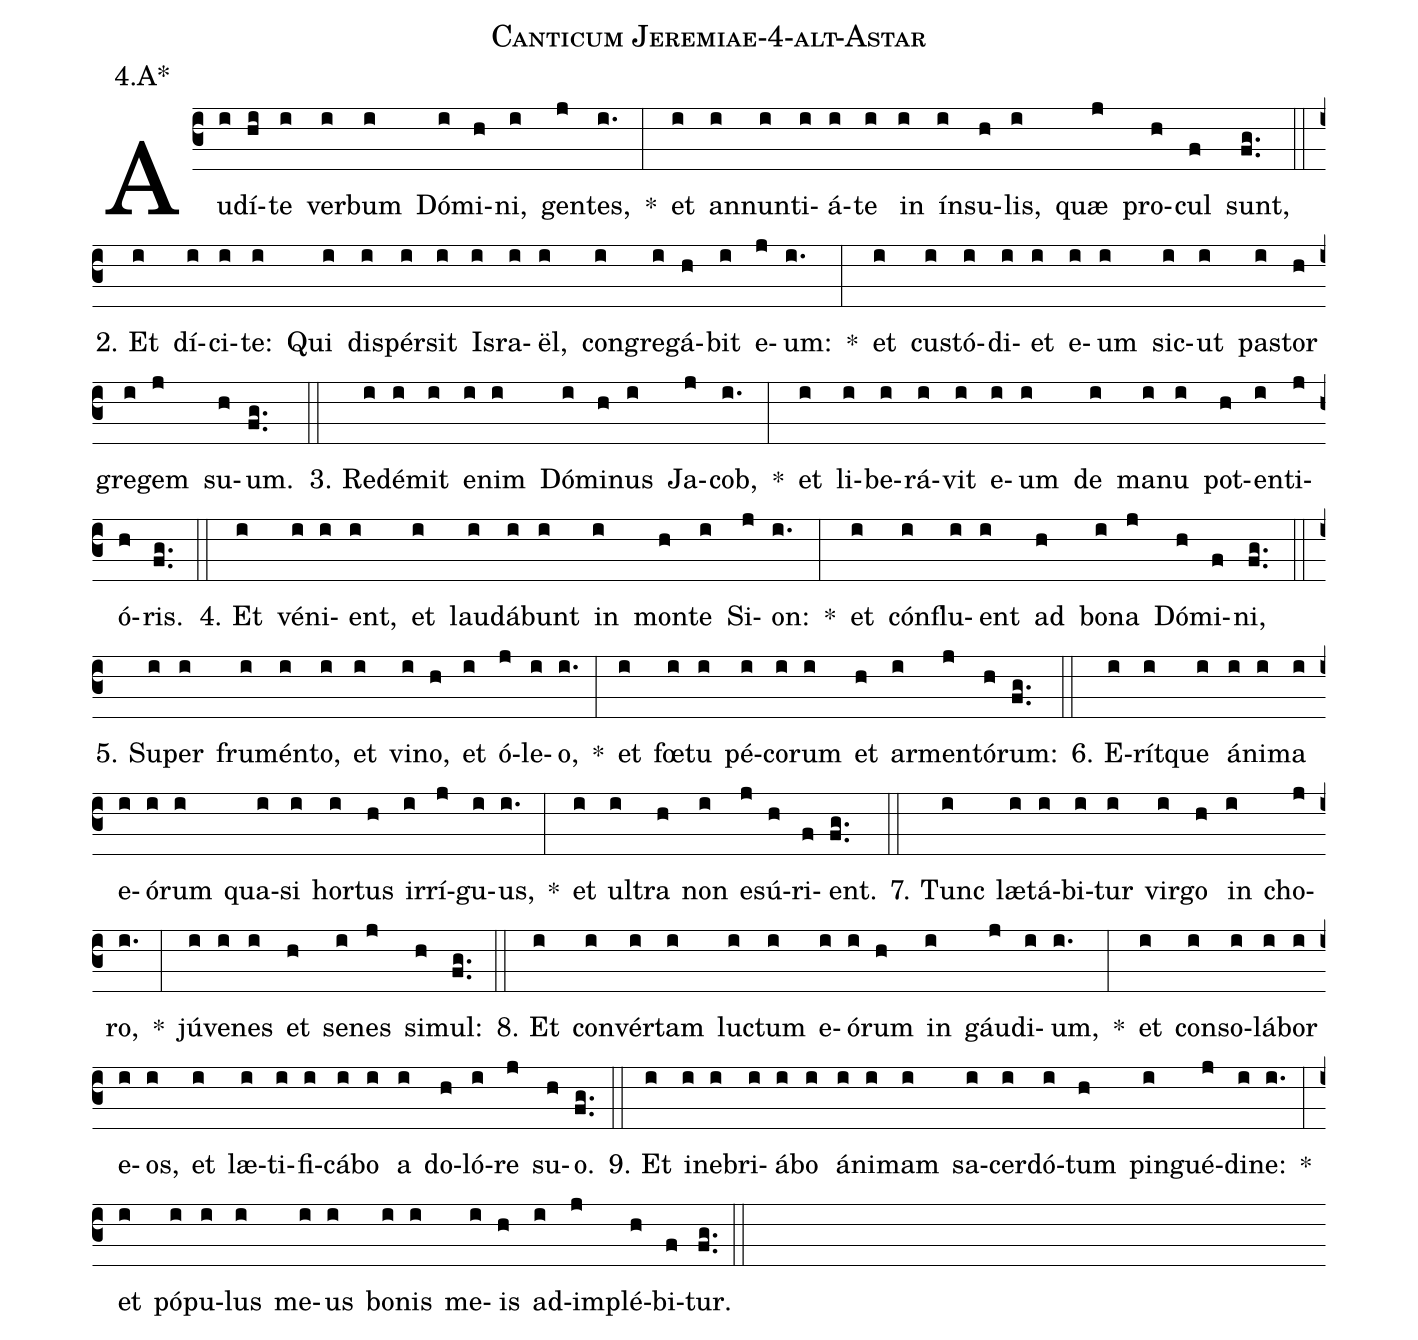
name: Canticum Jeremiae-4-alt-Astar;
annotation: 4.A*;
%%
(c3)Au(i)dí(hi)te(i) ver(i)bum(i) Dó(i)mi(h)ni,(i) gen(j)tes,(i.) *(:) et(i) an(i)nun(i)ti(i)á(i)te(i) in(i) ín(i)su(h)lis,(i) quæ(j) pro(h)cul(f) sunt,(fg..) (::)
2. Et(i) dí(i)ci(i)te:(i) Qui(i) di(i)spér(i)sit(i) Is(i)ra(i)ël,(i) con(i)gre(i)gá(h)bit(i) e(j)um:(i.) *(:) et(i) cus(i)tó(i)di(i)et(i) e(i)um(i) sic(i)ut(i) pas(i)tor(h) gre(i)gem(j) su(h)um.(fg..) (::)
3. Red(i)é(i)mit(i) e(i)nim(i) Dó(i)mi(h)nus(i) Ja(j)cob,(i.) *(:) et(i) li(i)be(i)rá(i)vit(i) e(i)um(i) de(i) ma(i)nu(i) pot(h)en(i)ti(j)ó(h)ris.(fg..) (::)
4. Et(i) vé(i)ni(i)ent,(i) et(i) lau(i)dá(i)bunt(i) in(i) mon(h)te(i) Si(j)on:(i.) *(:) et(i) cón(i)flu(i)ent(i) ad(h) bo(i)na(j) Dó(h)mi(f)ni,(fg..) (::)
5. Su(i)per(i) fru(i)mén(i)to,(i) et(i) vi(i)no,(h) et(i) ó(j)le(i)o,(i.) *(:) et(i) fœ(i)tu(i) pé(i)co(i)rum(i) et(h) ar(i)men(j)tó(h)rum:(fg..) (::)
6. E(i)rít(i)que(i) á(i)ni(i)ma(i) e(i)ó(i)rum(i) qua(i)si(i) hor(i)tus(h) ir(i)rí(j)gu(i)us,(i.) *(:) et(i) ul(i)tra(h) non(i) e(j)sú(h)ri(f)ent.(fg..) (::)
7. Tunc(i) læ(i)tá(i)bi(i)tur(i) vir(i)go(h) in(i) cho(j)ro,(i.) *(:) jú(i)ve(i)nes(i) et(h) se(i)nes(j) si(h)mul:(fg..) (::)
8. Et(i) con(i)vér(i)tam(i) luc(i)tum(i) e(i)ó(i)rum(h) in(i) gáu(j)di(i)um,(i.) *(:) et(i) con(i)so(i)lá(i)bor(i) e(i)os,(i) et(i) læ(i)ti(i)fi(i)cá(i)bo(i) a(i) do(h)ló(i)re(j) su(h)o.(fg..) (::)
9. Et(i) in(i)e(i)bri(i)á(i)bo(i) á(i)ni(i)mam(i) sa(i)cer(i)dó(i)tum(h) pin(i)gué(j)di(i)ne:(i.) *(:) et(i) pó(i)pu(i)lus(i) me(i)us(i) bo(i)nis(i) me(i)is(h) ad(i)im(j)plé(h)bi(f)tur.(fg..) (::)
